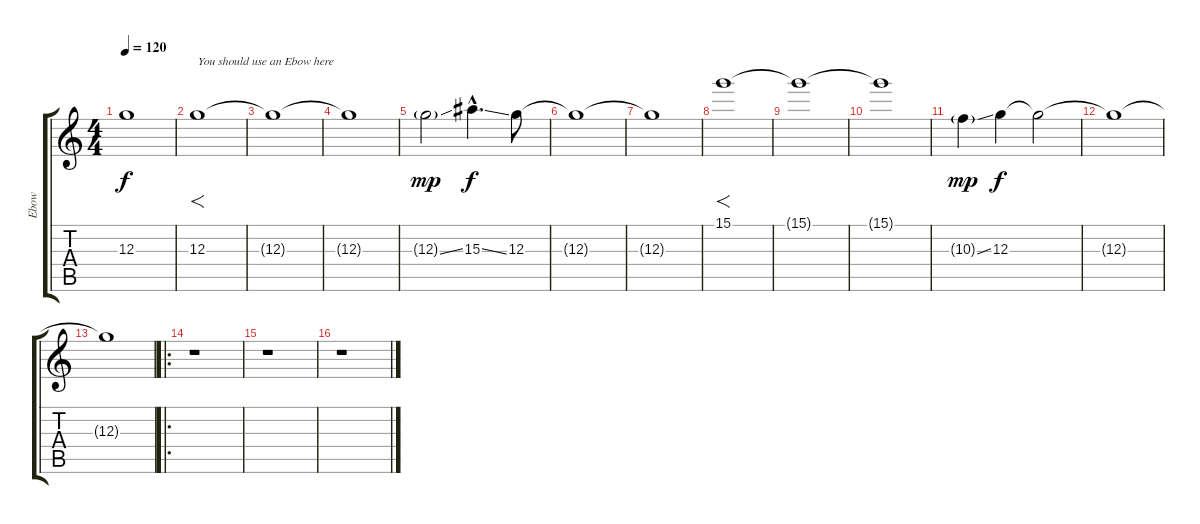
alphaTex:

\track ("Ebow" "Ebow") {instrument distortionguitar}
\staff {score tabs}
\tuning (E4 B3 G3 D3 A2 E2) {hide}
\ts (4 4)
\tempo 120
\clef g2
\ks c
12.3{t}.1{dy f} |
12.3.1{f txt "You should use an Ebow here" volume 9} |
12.3{t}.1 |
12.3{t}.1 |
12.3{ss g}.2{dy mp} 15.3{ss hac}.4{d dy f} 12.3.8 |
12.3{t}.1 |
12.3{t}.1 |
15.1.1{f} |
15.1{t}.1 |
15.1{t}.1 |
10.3{ss g}.4{dy mp} 12.3.4{dy f} 12.3{t}.2 |
12.3{t}.1 |
12.3{t}.1 |
\ro
r.1 |
r.1 |
r.1
